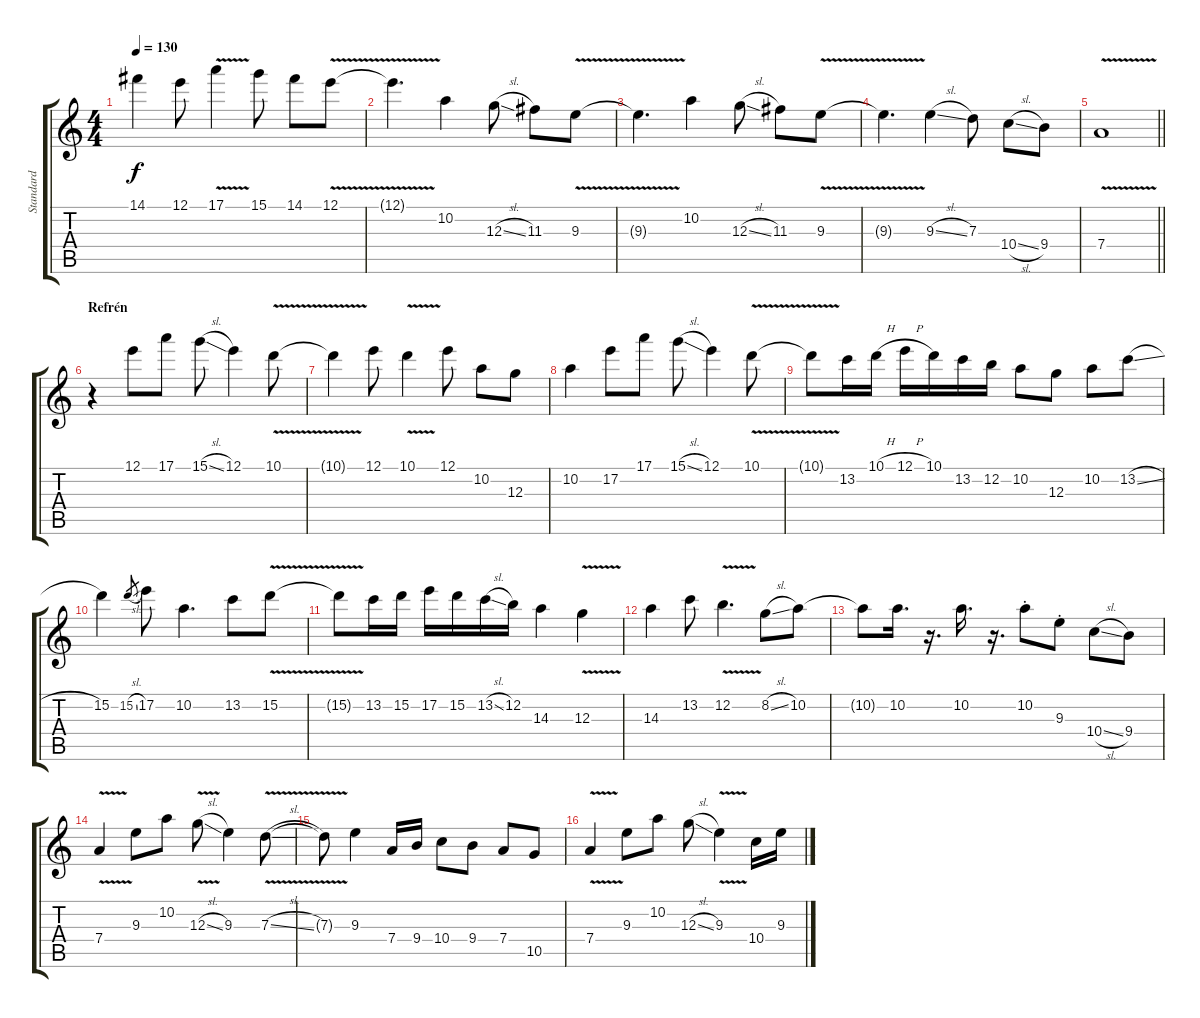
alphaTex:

\track ("Standard" "Standard") {mute instrument distortionguitar}
\staff {score tabs}
\tuning (E4 B3 G3 D3 A2 E2) {hide}
\ts (4 4)
\tempo 130
\clef g2
\ks c
14.1{t}.4{dy f} 12.1.8 17.1{v}.4 15.1.8 14.1.8 12.1{v}.8 |
12.1{t}.4{d} 10.2.4 12.3{sl}.8 11.3.8 9.3{v}.8 |
9.3{t}.4{d} 10.2.4 12.3{sl}.8 11.3.8 9.3{v}.8 |
9.3{t}.4{d} 9.3{sl}.4 7.3.8 10.4{sl}.8 9.4.8 |
\barLineRight lightlight
7.4{v}.1 |
\section ("" "Refrén")
r.4 12.1.8 17.1.8 15.1{sl}.8 12.1.4 10.1{v}.8 |
10.1{t}.4 12.1.8 10.1{v}.4 12.1.8 10.2.8 12.3.8 |
10.2.4 17.2.8 17.1.8 15.1{sl}.8 12.1.4 10.1{v}.8 |
10.1{t}.8 13.2.16 10.1{h}.16 12.1{h}.16 10.1.16 13.2.16 12.2.16 10.2.8 12.3.8 10.2.8 13.2{sl}.8 |
15.2.4 15.2{sl}.8{gr} 17.2.8 10.2.4{d} 13.2.8 15.2{v}.8 |
15.2{t}.8 13.2.16 15.2.16 17.2.16 15.2.16 13.2{sl}.16 12.2.16 14.3.4 12.3{v}.4 |
14.3.4 13.2.8 12.2{v}.4{d} 8.2{sl}.8 10.2.8 |
10.2{t}.8 10.2.16{d} r.16{d} 10.2.16{d} r.16{d} 10.2{st}.8 9.3{st}.8 10.4{sl}.8 9.4.8 |
7.4{v}.4 9.3.8 10.2.8 12.3{v sl}.8 9.3.4 7.3{v sl}.8 |
7.3{t}.8 9.3.4 7.4.16 9.4.16 10.4.8 9.4.8 7.4.8 10.5.8 |
7.4{v}.4 9.3.8 10.2.8 12.3{sl}.8 9.3{v}.4 10.4.16 9.3.16
